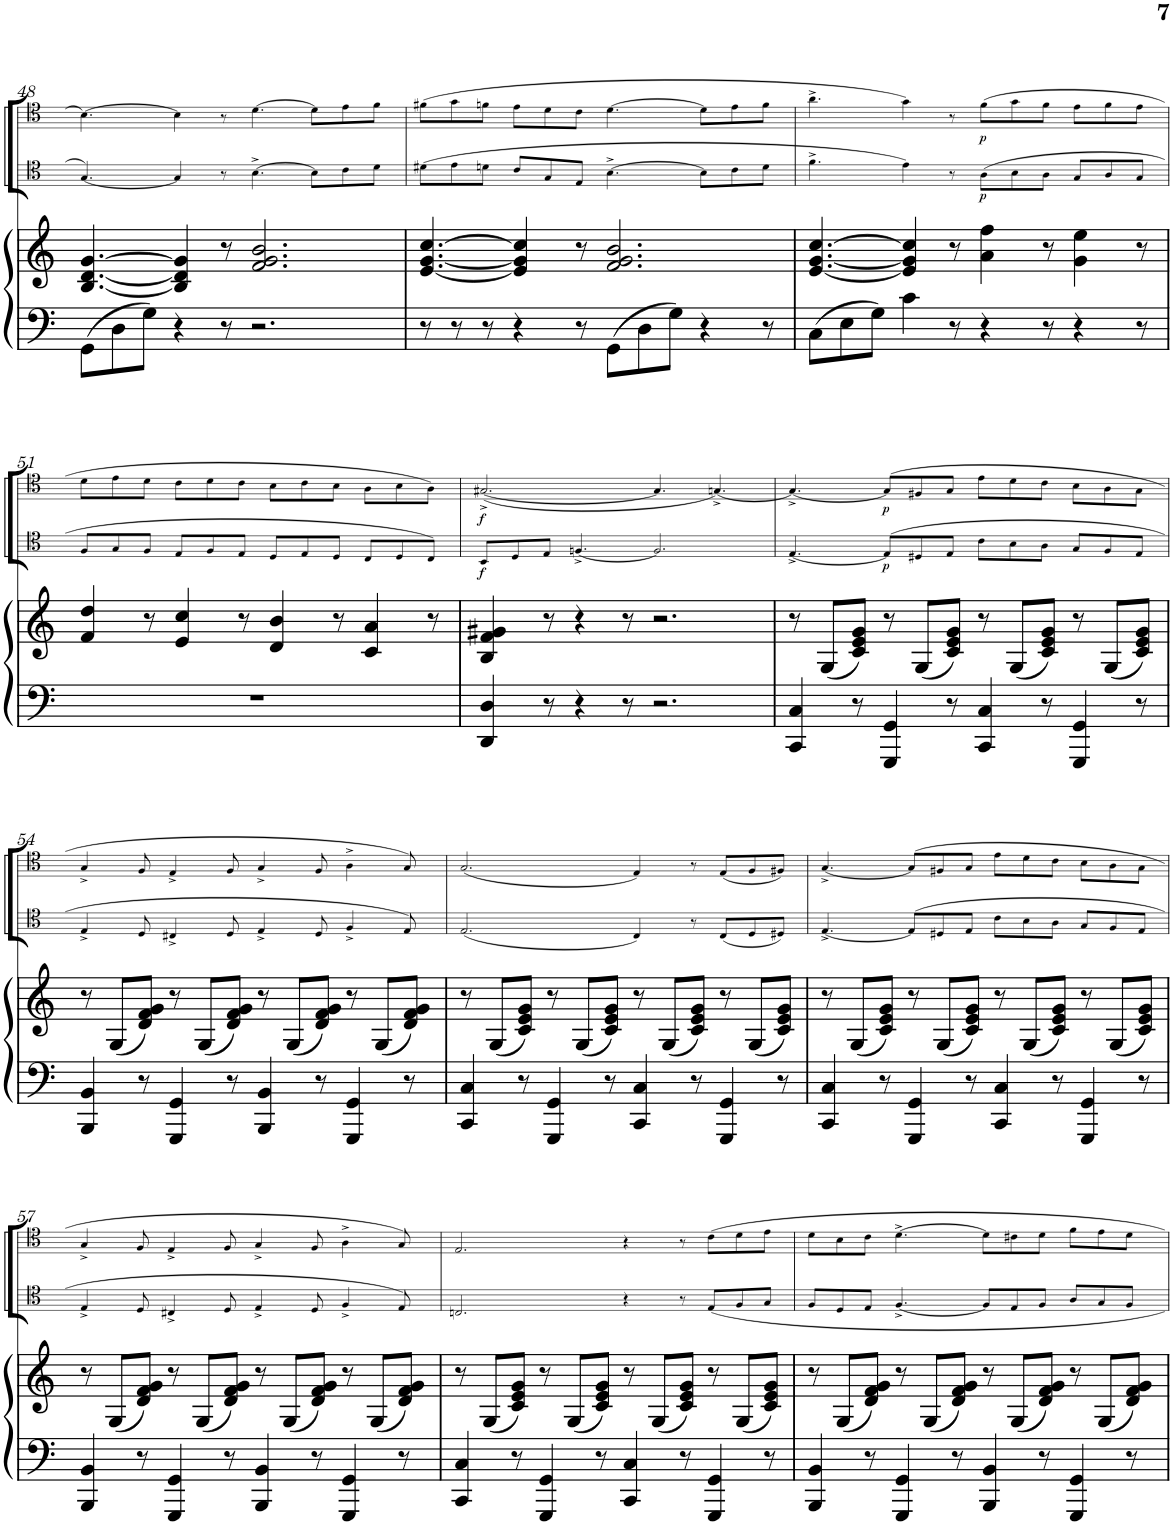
**kern	**kern	**kern	**dynam	**kern	**dynam
*part3	*part3	*part2	*part2	*part1	*part1
*staff4	*staff3	*staff2	*staff2	*staff1	*staff1
*I"Piano	*	*I"Trombone 2	*	*I"Trombone 1	*
*I'Pno	*	*I'Trb	*	*I'Trb	*
!!LO:PB:g=z
*clefF4	*clefG2	*clefC4	*	*clefC4	*
*k[]	*k[]	*k[]	*	*k[]	*
*M12/8	*M12/8	*M12/8	*	*M12/8	*
=48	=48	=48	=48	=48	=48
8GG\L	[4.B/ [4.d/ [4.g/	[4.G/	.	[4.B\	.
8D\	.	.	.	.	.
8G\J	.	.	.	.	.
4r	4B/] 4d/] 4g/]	4G/]	.	4B\]	.
8r	8r	8r	.	8r	.
2.r	2.f/ 2.g/ 2.b/	[4.B^\	.	[4.d\	.
.	.	8B\L]	.	8d\L]	.
.	.	8c\	.	8e\	.
.	.	8d\J	.	8f\J	.
=49	=49	=49	=49	=49	=49
8r	[4.e/ [4.g/ [4.cc/	(8d#X\L	.	(8f#X\L	.
8r	.	8e\	.	8g\	.
8r	.	8dn\J	.	8fn\J	.
4r	4e/] 4g/] 4cc/]	8c/L	.	8e\L	.
.	.	8G/	.	8d\	.
8r	8r	8E/J	.	8c\J	.
8GG\L	2.f/ 2.g/ 2.b/	[4.B^\	.	[4.d\	.
8D\	.	.	.	.	.
8G\J	.	.	.	.	.
4r	.	8B\L]	.	8d\L]	.
.	.	8c\	.	8e\	.
8r	.	8d\J	.	8f\J	.
=50	=50	=50	=50	=50	=50
8C\L	[4.e/ [4.g/ [4.cc/	4.f^\	.	4.a^\	.
8E\	.	.	.	.	.
8G\J	.	.	.	.	.
4c\	4e/] 4g/] 4cc/]	4e\)	.	4g\)	.
8r	8r	8r	.	8r	.
!	!	!	!LO:DY:b	!	!LO:DY:b
4r	4a\ 4ff\	(8A\L	p	(8f\L	p
.	.	8B\	.	8g\	.
8r	8r	8A\J	.	8f\J	.
4r	4g\ 4ee\	8G/L	.	8e\L	.
.	.	8A/	.	8f\	.
8r	8r	8G/J	.	8e\J	.
!!LO:LB:g=z
=51	=51	=51	=51	=51	=51
1.r	4f/ 4dd/	8F/L	.	8d\L	.
.	.	8G/	.	8e\	.
.	8r	8F/J	.	8d\J	.
.	4e/ 4cc/	8E/L	.	8c\L	.
.	.	8F/	.	8d\	.
.	8r	8E/J	.	8c\J	.
.	4d/ 4b/	8D/L	.	8B\L	.
.	.	8E/	.	8c\	.
.	8r	8D/J	.	8B\J	.
.	4c/ 4a/	8C/L	.	8A\L	.
.	.	8D/	.	8B\	.
.	8r	8C/J)	.	8A\J)	.
=52	=52	=52	=52	=52	=52
!	!	!	!LO:DY:b	!	!LO:DY:b
4DD/ 4D/	4B/ 4f/ 4g#X/	8BB/L	f	([2.G#X^/	f
.	.	8D/	.	.	.
8r	8r	8E/J	.	.	.
4r	4r	[4.Fn^/	.	.	.
8r	8r	.	.	.	.
2.r	2.r	2.F/]	.	4.G#/]	.
.	.	.	.	[4.Gn^/)	.
=53	=53	=53	=53	=53	=53
4CC/ 4C/	8r	[4.E^/	.	4.G^/_	.
.	(8G/L	.	.	.	.
8r	8c/ 8e/ 8g/J)	.	.	.	.
!	!	!	!LO:DY:b	!	!LO:DY:b
4GGG/ 4GG/	8r	(8E/L]	p	(8G/L]	p
.	(8G/L	8D#X/	.	8F#X/	.
8r	8c/ 8e/ 8g/J)	8E/J	.	8G/J	.
4CC/ 4C/	8r	8c\L	.	8e\L	.
.	(8G/L	8B\	.	8d\	.
8r	8c/ 8e/ 8g/J)	8A\J	.	8c\J	.
4GGG/ 4GG/	8r	8G/L	.	8B\L	.
.	(8G/L	8F/	.	8A\	.
8r	8c/ 8e/ 8g/J)	8E/J	.	8G\J	.
!!LO:LB:g=z
=54	=54	=54	=54	=54	=54
4BBB/ 4BB/	8r	4E^/	.	4G^/	.
.	(8G/L	.	.	.	.
8r	8d/ 8f/ 8g/J)	8D/	.	8F/	.
4GGG/ 4GG/	8r	4C#X^/	.	4E^/	.
.	(8G/L	.	.	.	.
8r	8d/ 8f/ 8g/J)	8D/	.	8F/	.
4BBB/ 4BB/	8r	4E^/	.	4G^/	.
.	(8G/L	.	.	.	.
8r	8d/ 8f/ 8g/J)	8D/	.	8F/	.
4GGG/ 4GG/	8r	4F^/	.	4A^\	.
.	(8G/L	.	.	.	.
8r	8d/ 8f/ 8g/J)	8E/)	.	8G/)	.
=55	=55	=55	=55	=55	=55
4CC/ 4C/	8r	(2.E/	.	(2.G/	.
.	(8G/L	.	.	.	.
8r	8c/ 8e/ 8g/J)	.	.	.	.
4GGG/ 4GG/	8r	.	.	.	.
.	(8G/L	.	.	.	.
8r	8c/ 8e/ 8g/J)	.	.	.	.
4CC/ 4C/	8r	4C/)	.	4E/)	.
.	(8G/L	.	.	.	.
8r	8c/ 8e/ 8g/J)	8r	.	8r	.
4GGG/ 4GG/	8r	(8C/L	.	(8E/L	.
.	(8G/L	8D/	.	8F/	.
8r	8c/ 8e/ 8g/J)	8D#X/J)	.	8F#X/J)	.
=56	=56	=56	=56	=56	=56
4CC/ 4C/	8r	[4.E^/	.	[4.G^/	.
.	(8G/L	.	.	.	.
8r	8c/ 8e/ 8g/J)	.	.	.	.
4GGG/ 4GG/	8r	(8E/L]	.	(8G/L]	.
.	(8G/L	8D#X/	.	8F#X/	.
8r	8c/ 8e/ 8g/J)	8E/J	.	8G/J	.
4CC/ 4C/	8r	8c\L	.	8e\L	.
.	(8G/L	8B\	.	8d\	.
8r	8c/ 8e/ 8g/J)	8A\J	.	8c\J	.
4GGG/ 4GG/	8r	8G/L	.	8B\L	.
.	(8G/L	8F/	.	8A\	.
8r	8c/ 8e/ 8g/J)	8E/J	.	8G\J	.
!!LO:LB:g=z
=57	=57	=57	=57	=57	=57
4BBB/ 4BB/	8r	4E^/	.	4G^/	.
.	(8G/L	.	.	.	.
8r	8d/ 8f/ 8g/J)	8D/	.	8F/	.
4GGG/ 4GG/	8r	4C#X^/	.	4E^/	.
.	(8G/L	.	.	.	.
8r	8d/ 8f/ 8g/J)	8D/	.	8F/	.
4BBB/ 4BB/	8r	4E^/	.	4G^/	.
.	(8G/L	.	.	.	.
8r	8d/ 8f/ 8g/J)	8D/	.	8F/	.
4GGG/ 4GG/	8r	4F^/	.	4A^\	.
.	(8G/L	.	.	.	.
8r	8d/ 8f/ 8g/J)	8E/)	.	8G/)	.
=58	=58	=58	=58	=58	=58
4CC/ 4C/	8r	2.Cn/	.	2.E/	.
.	(8G/L	.	.	.	.
8r	8c/ 8e/ 8g/J)	.	.	.	.
4GGG/ 4GG/	8r	.	.	.	.
.	(8G/L	.	.	.	.
8r	8c/ 8e/ 8g/J)	.	.	.	.
4CC/ 4C/	8r	4r	.	4r	.
.	(8G/L	.	.	.	.
8r	8c/ 8e/ 8g/J)	8r	.	8r	.
4GGG/ 4GG/	8r	8E/L	.	8c\L	.
.	(8G/L	8F/	.	8d\	.
8r	8c/ 8e/ 8g/J)	8G/J	.	8e\J	.
=59	=59	=59	=59	=59	=59
4BBB/ 4BB/	8r	8F/L	.	8d\L	.
.	(8G/L	8D/	.	8B\	.
8r	8d/ 8f/ 8g/J)	8E/J	.	8c\J	.
4GGG/ 4GG/	8r	[4.F^/	.	[4.d^\	.
.	(8G/L	.	.	.	.
8r	8d/ 8f/ 8g/J)	.	.	.	.
4BBB/ 4BB/	8r	8F/L]	.	8d\L]	.
.	(8G/L	8E/	.	8c#X\	.
8r	8d/ 8f/ 8g/J)	8F/J	.	8d\J	.
4GGG/ 4GG/	8r	8A/L	.	8f\L	.
.	(8G/L	8G/	.	8e\	.
8r	8d/ 8f/ 8g/J)	8F/J	.	8d\J	.
=	=	=	=	=	=
*-	*-	*-	*-	*-	*-
